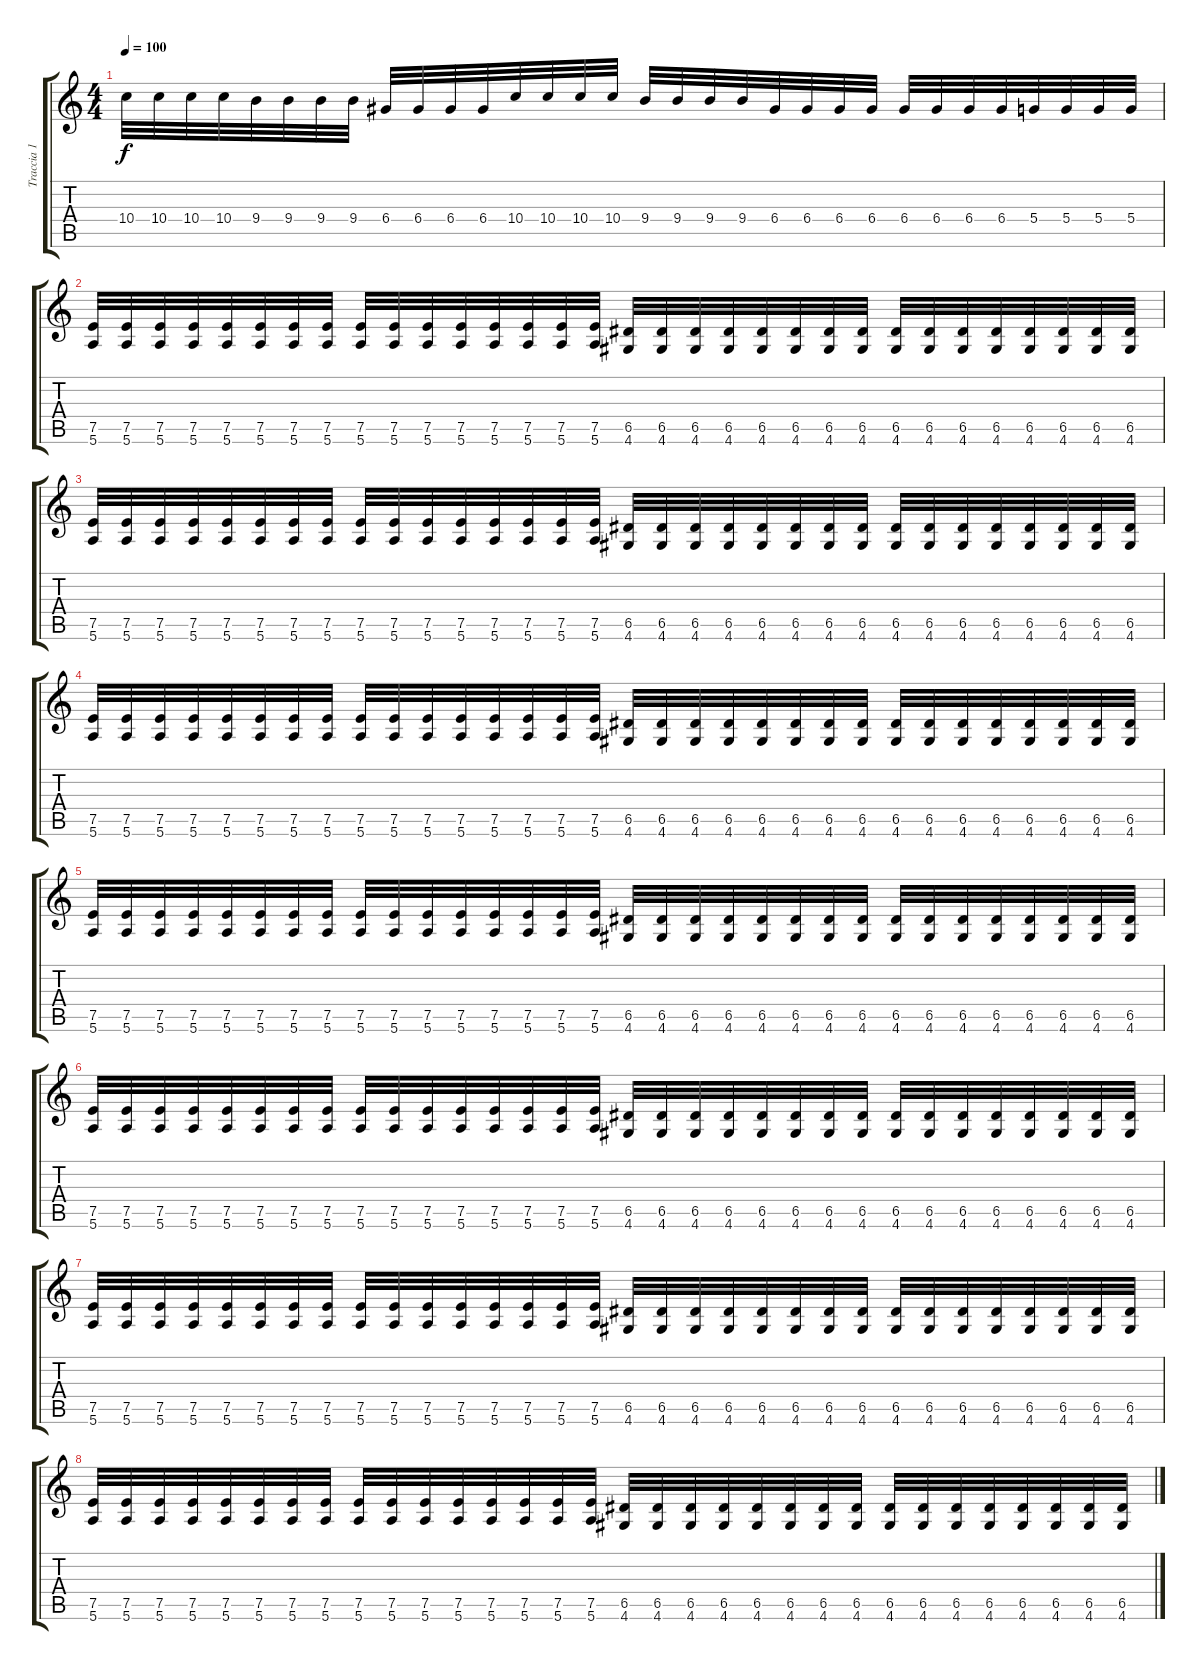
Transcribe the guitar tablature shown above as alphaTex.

\track ("Traccia 1" "Traccia 1") {instrument distortionguitar}
\staff {score tabs}
\tuning (E4 B3 G3 D3 A2 E2) {hide}
\ts (4 4)
\tempo 100
\clef g2
\ks c
10.4.32{dy f} 10.4.32 10.4.32 10.4.32 9.4.32 9.4.32 9.4.32 9.4.32 6.4.32 6.4.32 6.4.32 6.4.32 10.4.32 10.4.32 10.4.32 10.4.32 9.4.32 9.4.32 9.4.32 9.4.32 6.4.32 6.4.32 6.4.32 6.4.32 6.4.32 6.4.32 6.4.32 6.4.32 5.4.32 5.4.32 5.4.32 5.4.32 |
(7.5 5.6).32 (7.5 5.6).32 (7.5 5.6).32 (7.5 5.6).32 (7.5 5.6).32 (7.5 5.6).32 (7.5 5.6).32 (7.5 5.6).32 (7.5 5.6).32 (7.5 5.6).32 (7.5 5.6).32 (7.5 5.6).32 (7.5 5.6).32 (7.5 5.6).32 (7.5 5.6).32 (7.5 5.6).32 (6.5 4.6).32 (6.5 4.6).32 (6.5 4.6).32 (6.5 4.6).32 (6.5 4.6).32 (6.5 4.6).32 (6.5 4.6).32 (6.5 4.6).32 (6.5 4.6).32 (6.5 4.6).32 (6.5 4.6).32 (6.5 4.6).32 (6.5 4.6).32 (6.5 4.6).32 (6.5 4.6).32 (6.5 4.6).32 |
(7.5 5.6).32 (7.5 5.6).32 (7.5 5.6).32 (7.5 5.6).32 (7.5 5.6).32 (7.5 5.6).32 (7.5 5.6).32 (7.5 5.6).32 (7.5 5.6).32 (7.5 5.6).32 (7.5 5.6).32 (7.5 5.6).32 (7.5 5.6).32 (7.5 5.6).32 (7.5 5.6).32 (7.5 5.6).32 (6.5 4.6).32 (6.5 4.6).32 (6.5 4.6).32 (6.5 4.6).32 (6.5 4.6).32 (6.5 4.6).32 (6.5 4.6).32 (6.5 4.6).32 (6.5 4.6).32 (6.5 4.6).32 (6.5 4.6).32 (6.5 4.6).32 (6.5 4.6).32 (6.5 4.6).32 (6.5 4.6).32 (6.5 4.6).32 |
(7.5 5.6).32 (7.5 5.6).32 (7.5 5.6).32 (7.5 5.6).32 (7.5 5.6).32 (7.5 5.6).32 (7.5 5.6).32 (7.5 5.6).32 (7.5 5.6).32 (7.5 5.6).32 (7.5 5.6).32 (7.5 5.6).32 (7.5 5.6).32 (7.5 5.6).32 (7.5 5.6).32 (7.5 5.6).32 (6.5 4.6).32 (6.5 4.6).32 (6.5 4.6).32 (6.5 4.6).32 (6.5 4.6).32 (6.5 4.6).32 (6.5 4.6).32 (6.5 4.6).32 (6.5 4.6).32 (6.5 4.6).32 (6.5 4.6).32 (6.5 4.6).32 (6.5 4.6).32 (6.5 4.6).32 (6.5 4.6).32 (6.5 4.6).32 |
(7.5 5.6).32 (7.5 5.6).32 (7.5 5.6).32 (7.5 5.6).32 (7.5 5.6).32 (7.5 5.6).32 (7.5 5.6).32 (7.5 5.6).32 (7.5 5.6).32 (7.5 5.6).32 (7.5 5.6).32 (7.5 5.6).32 (7.5 5.6).32 (7.5 5.6).32 (7.5 5.6).32 (7.5 5.6).32 (6.5 4.6).32 (6.5 4.6).32 (6.5 4.6).32 (6.5 4.6).32 (6.5 4.6).32 (6.5 4.6).32 (6.5 4.6).32 (6.5 4.6).32 (6.5 4.6).32 (6.5 4.6).32 (6.5 4.6).32 (6.5 4.6).32 (6.5 4.6).32 (6.5 4.6).32 (6.5 4.6).32 (6.5 4.6).32 |
(7.5 5.6).32 (7.5 5.6).32 (7.5 5.6).32 (7.5 5.6).32 (7.5 5.6).32 (7.5 5.6).32 (7.5 5.6).32 (7.5 5.6).32 (7.5 5.6).32 (7.5 5.6).32 (7.5 5.6).32 (7.5 5.6).32 (7.5 5.6).32 (7.5 5.6).32 (7.5 5.6).32 (7.5 5.6).32 (6.5 4.6).32 (6.5 4.6).32 (6.5 4.6).32 (6.5 4.6).32 (6.5 4.6).32 (6.5 4.6).32 (6.5 4.6).32 (6.5 4.6).32 (6.5 4.6).32 (6.5 4.6).32 (6.5 4.6).32 (6.5 4.6).32 (6.5 4.6).32 (6.5 4.6).32 (6.5 4.6).32 (6.5 4.6).32 |
(7.5 5.6).32 (7.5 5.6).32 (7.5 5.6).32 (7.5 5.6).32 (7.5 5.6).32 (7.5 5.6).32 (7.5 5.6).32 (7.5 5.6).32 (7.5 5.6).32 (7.5 5.6).32 (7.5 5.6).32 (7.5 5.6).32 (7.5 5.6).32 (7.5 5.6).32 (7.5 5.6).32 (7.5 5.6).32 (6.5 4.6).32 (6.5 4.6).32 (6.5 4.6).32 (6.5 4.6).32 (6.5 4.6).32 (6.5 4.6).32 (6.5 4.6).32 (6.5 4.6).32 (6.5 4.6).32 (6.5 4.6).32 (6.5 4.6).32 (6.5 4.6).32 (6.5 4.6).32 (6.5 4.6).32 (6.5 4.6).32 (6.5 4.6).32 |
(7.5 5.6).32 (7.5 5.6).32 (7.5 5.6).32 (7.5 5.6).32 (7.5 5.6).32 (7.5 5.6).32 (7.5 5.6).32 (7.5 5.6).32 (7.5 5.6).32 (7.5 5.6).32 (7.5 5.6).32 (7.5 5.6).32 (7.5 5.6).32 (7.5 5.6).32 (7.5 5.6).32 (7.5 5.6).32 (6.5 4.6).32 (6.5 4.6).32 (6.5 4.6).32 (6.5 4.6).32 (6.5 4.6).32 (6.5 4.6).32 (6.5 4.6).32 (6.5 4.6).32 (6.5 4.6).32 (6.5 4.6).32 (6.5 4.6).32 (6.5 4.6).32 (6.5 4.6).32 (6.5 4.6).32 (6.5 4.6).32 (6.5 4.6).32
